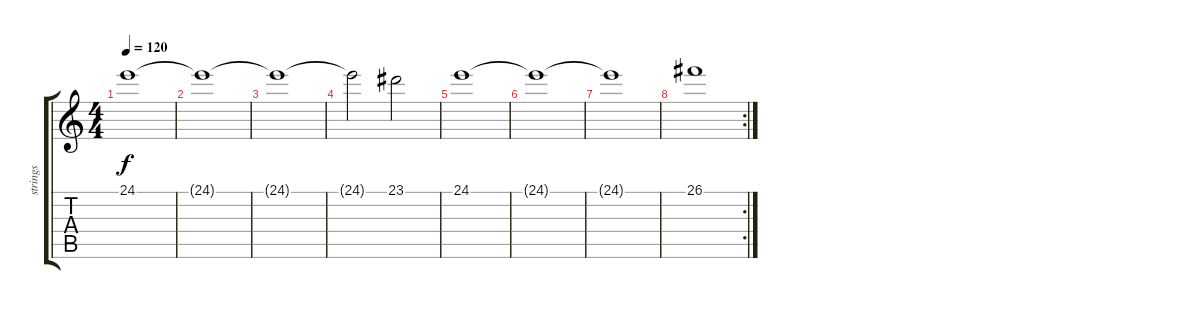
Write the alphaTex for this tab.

\track ("strings" "strings") {instrument stringensemble1}
\staff {score tabs}
\tuning (E4 B3 G3 D3 A2 E2) {hide}
\ts (4 4)
\tempo 120
\clef g2
\ks c
24.1.1{dy f} |
24.1{t}.1 |
24.1{t}.1 |
24.1{t}.2 23.1.2 |
24.1.1 |
24.1{t}.1 |
24.1{t}.1 |
\rc 2
26.1.1
